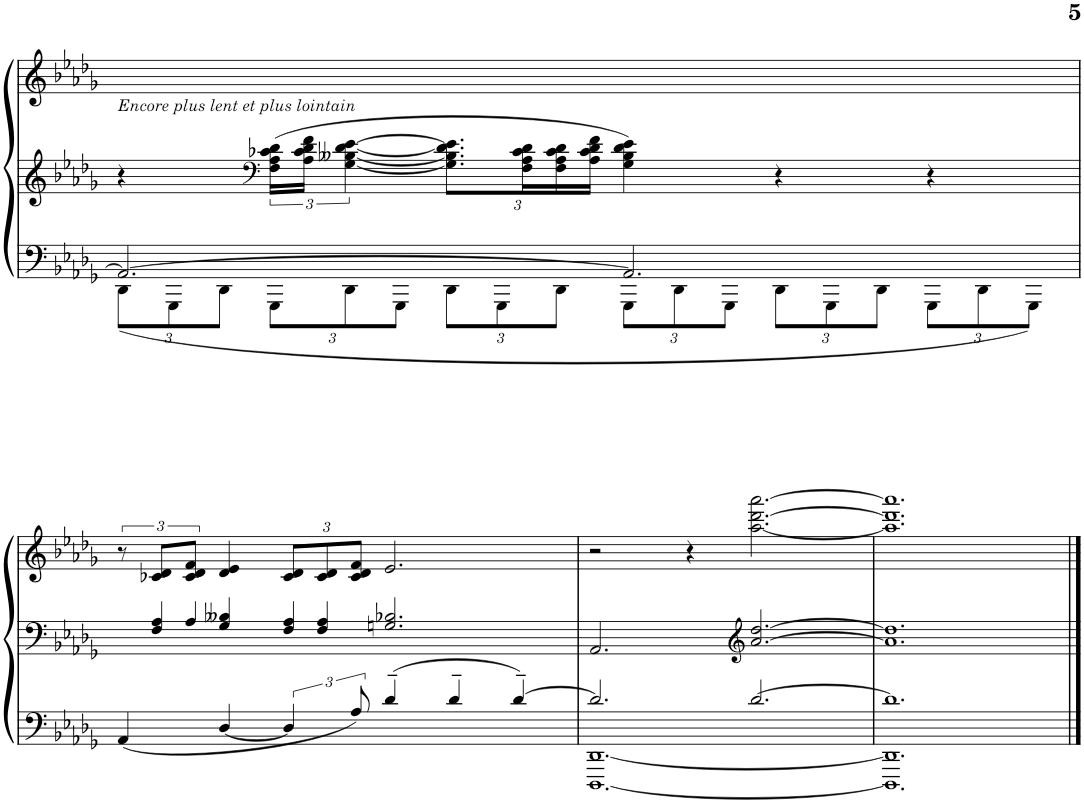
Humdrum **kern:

**kern	**kern	**kern
*part1	*part1	*part1
*staff3	*staff2	*staff1
*I"Piano	*	*
*I'Pno.	*	*
!!LO:PB:g=z
*clefF4	*clefG2	*clefG2
*k[b-e-a-d-g-]	*k[b-e-a-d-g-]	*k[b-e-a-d-g-]
*M6/4	*M6/4	*M6/4
*Xbrackettup	*	*
=52	=52	=52
*^	*	*
!	!	!	!LO:TX:b:i:t=Encore plus lent et plus lointain
12DD-\L	2.AA-/_	4r	1.ryy
12GGG-\	.	.	.
12DD-\J	.	.	.
*	*	*clefF4	*
12GGG-\L	.	24F\ 24A-\ 24c-X\ 24d-\LL	.
.	.	24A-\ 24c-\ 24d-\ 24f\JJ	.
12DD-\	.	[6G-\ [6B--X\ [6d-\ [6e-\	.
12GGG-\J	.	.	.
*	*	*Xbrackettup	*
12DD-\L	.	12.G-\] 12.B--\] 12.d-\] 12.e-\]L	.
12GGG-\	.	.	.
.	.	24F\ 24A-\ 24c-\ 24d-\L	.
12DD-\J	.	24F\ 24A-\ 24c-\ 24d-\	.
.	.	24A-\ 24c-\ 24d-\ 24f\JJ	.
12GGG-\L	2.AA-/]	4G-\ 4B--\ 4d-\ 4e-\	.
12DD-\	.	.	.
12GGG-\J	.	.	.
12DD-\L	.	4r	.
12GGG-\	.	.	.
12DD-\J	.	.	.
12GGG-\L	.	4r	.
12DD-\	.	.	.
12GGG-\J	.	.	.
*v	*v	*	*
!!LO:LB:g=z
=53	=53	=53
*	*Xtuplet	*
4AA-/	12ryy	12r
.	12F/ 12A-/L	12c-X/ 12d-/L
.	12A-/J	12c-/ 12d-/ 12f/J
[4D-/	4G-/ 4B--X/	4d-/ 4e-/
*brackettup	*	*Xbrackettup
6D-/]	12F/ 12A-/L	12c-/ 12d-/L
.	12F/ 12A-/J	12c-/ 12d-/
12A-/	12ryy	12c-/ 12d-/ 12f/J
4d-~>/	2.Gn/ 2.B-X/	2.e-/
4d-~>/	.	.
[>4d-~>/	.	.
=54	=54	=54
*^	*	*
[1.DDD- [1.DD-	2.d-/]	2.AA-/	2r
.	.	.	4r
*	*	*clefG2	*
.	[>2.d-/	[>2.a-/ [2.dd-/	[2.aa-\ [2.ddd-\ [2.aaa-\
=55	=55	=55	=55
1.DDD-] 1.DD-]	1.d-]	1.a-] 1.dd-]	1.aa-] 1.ddd-] 1.aaa-]
*v	*v	*	*
==	==	==
*-	*-	*-
